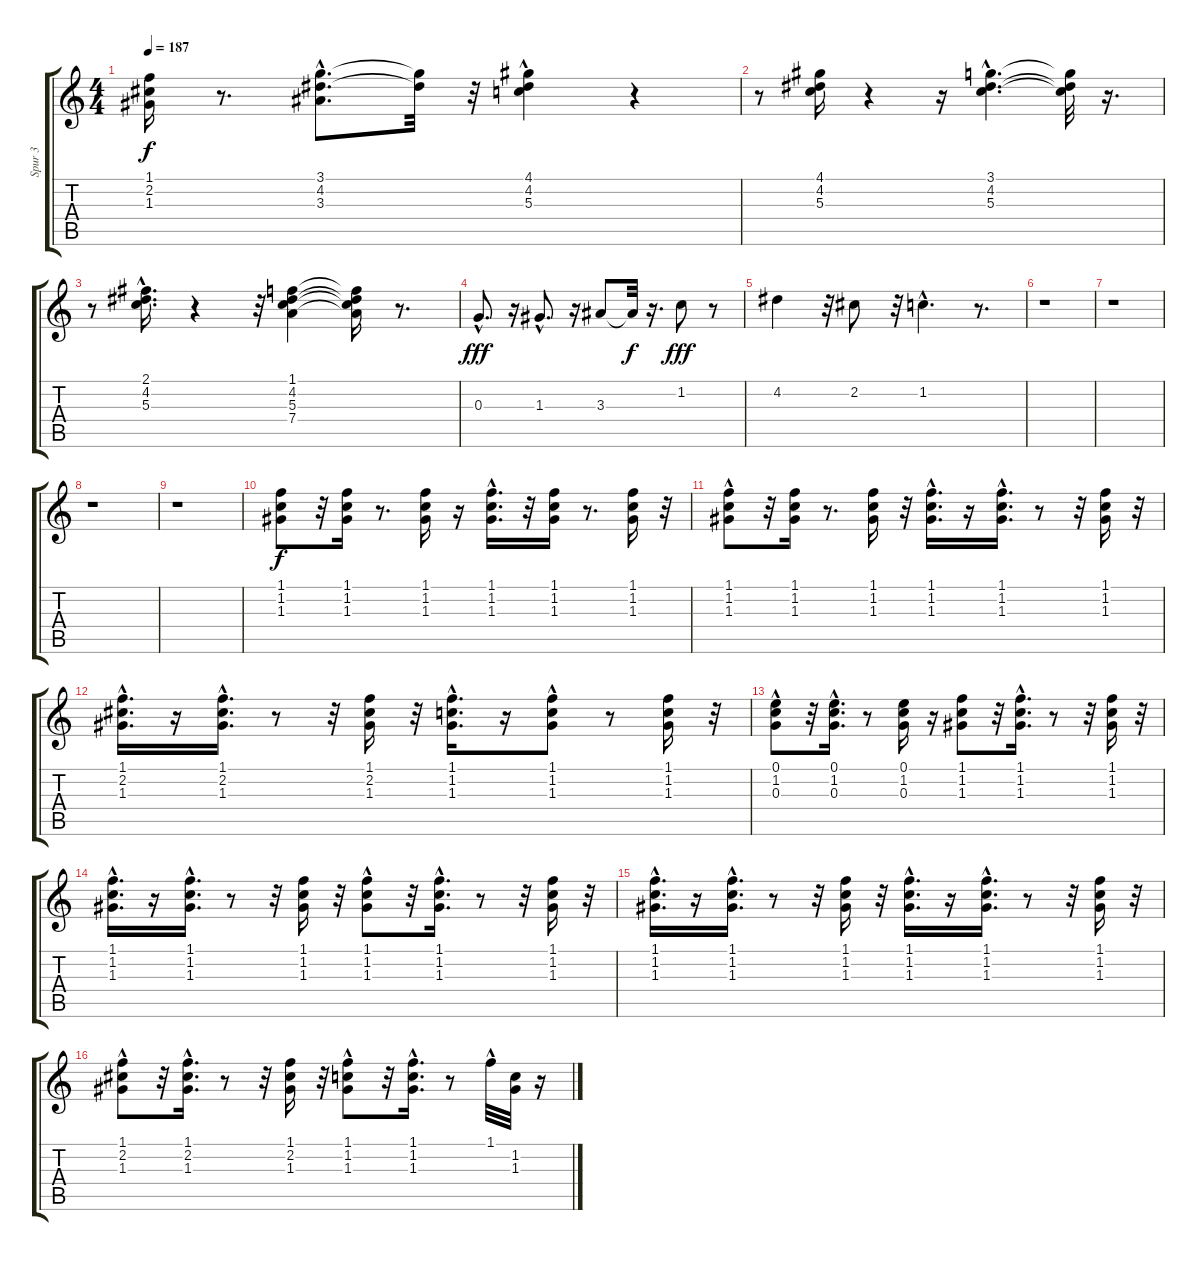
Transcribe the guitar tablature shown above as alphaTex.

\track ("Spur 3" "Spur 3") {instrument acousticguitarsteel}
\staff {score tabs}
\tuning (E4 B3 G3 D3 A2 E2) {hide}
\ts (4 4)
\tempo 187
\clef g2
\ks c
(1.1 2.2 1.3).16{dy f} r.8{d} (3.1{hac} 4.2{hac} 3.3).8{d} (3.1{t} 4.2{t}).32 r.32 (4.1 4.2 5.3{hac}).4 r.4 |
r.8 (4.1 4.2 5.3).16 r.4 r.16 (3.1{hac} 4.2{hac} 5.3{hac}).4{d} (3.1{t} 4.2{t} 5.3{t}).32 r.16{d} |
r.8 (2.1{hac} 4.2{hac} 5.3{hac}).16{d} r.4 r.32 (1.1 4.2 5.3 7.4).4 (1.1{t} 4.2{t} 5.3{t} 7.4{t}).16 r.8{d} |
0.3{hac}.8{d dy fff} r.16 1.3{hac}.8{d} r.16 3.3.8 3.3{t}.32{dy f} r.16{d} 1.2.8{dy fff} r.8 |
4.2.4 r.32 2.2.8 r.32 1.2{hac}.4{d} r.8{d} |
r.1 |
r.1 |
r.1 |
r.1 |
(1.1 1.2 1.3).8{dy f} r.32 (1.1 1.2 1.3).16 r.8{d} (1.1 1.2 1.3).16 r.16 (1.1{hac} 1.2{hac} 1.3{hac}).16{d} r.32 (1.1 1.2 1.3).16 r.8{d} (1.1 1.2 1.3).16 r.32 |
(1.1 1.2{hac} 1.3{hac}).8 r.32 (1.1 1.2 1.3).16 r.8{d} (1.1 1.2 1.3).16 r.32 (1.1{hac} 1.2{hac} 1.3{hac}).16{d} r.16 (1.1{hac} 1.2{hac} 1.3{hac}).16{d} r.8 r.32 (1.1 1.2 1.3).16 r.32 |
(1.1{hac} 2.2{hac} 1.3{hac}).16{d} r.16 (1.1{hac} 2.2{hac} 1.3{hac}).16{d} r.8 r.32 (1.1 2.2 1.3).16 r.32 (1.1{hac} 1.2{hac} 1.3{hac}).16{d} r.16 (1.1 1.2{hac} 1.3{hac}).8 r.8 (1.1 1.2 1.3).16 r.32 |
(0.1 1.2{hac} 0.3{hac}).8 r.32 (0.1{hac} 1.2{hac} 0.3{hac}).16{d} r.8 (0.1 1.2 0.3).16 r.16 (1.1 1.2 1.3).8 r.32 (1.1 1.2{hac} 1.3{hac}).16{d} r.8 r.32 (1.1 1.2 1.3).16 r.32 |
(1.1{hac} 1.2{hac} 1.3{hac}).16{d} r.16 (1.1 1.2 1.3{hac}).16{d} r.8 r.32 (1.1 1.2 1.3).16 r.32 (1.1 1.2{hac} 1.3{hac}).8 r.32 (1.1{hac} 1.2 1.3).16{d} r.8 r.32 (1.1 1.2 1.3).16 r.32 |
(1.1{hac} 1.2 1.3{hac}).16{d} r.16 (1.1{hac} 1.2 1.3).16{d} r.8 r.32 (1.1 1.2 1.3).16 r.32 (1.1{hac} 1.2{hac} 1.3{hac}).16{d} r.16 (1.1{hac} 1.2{hac} 1.3{hac}).16{d} r.8 r.32 (1.1 1.2 1.3).16 r.32 |
(1.1 2.2{hac} 1.3{hac}).8 r.32 (1.1{hac} 2.2{hac} 1.3{hac}).16{d} r.8 r.32 (1.1 2.2 1.3).16 r.32 (1.1 1.2{hac} 1.3{hac}).8 r.32 (1.1{hac} 1.2{hac} 1.3{hac}).16{d} r.8 1.1{hac}.32 (1.2 1.3).32 r.16
